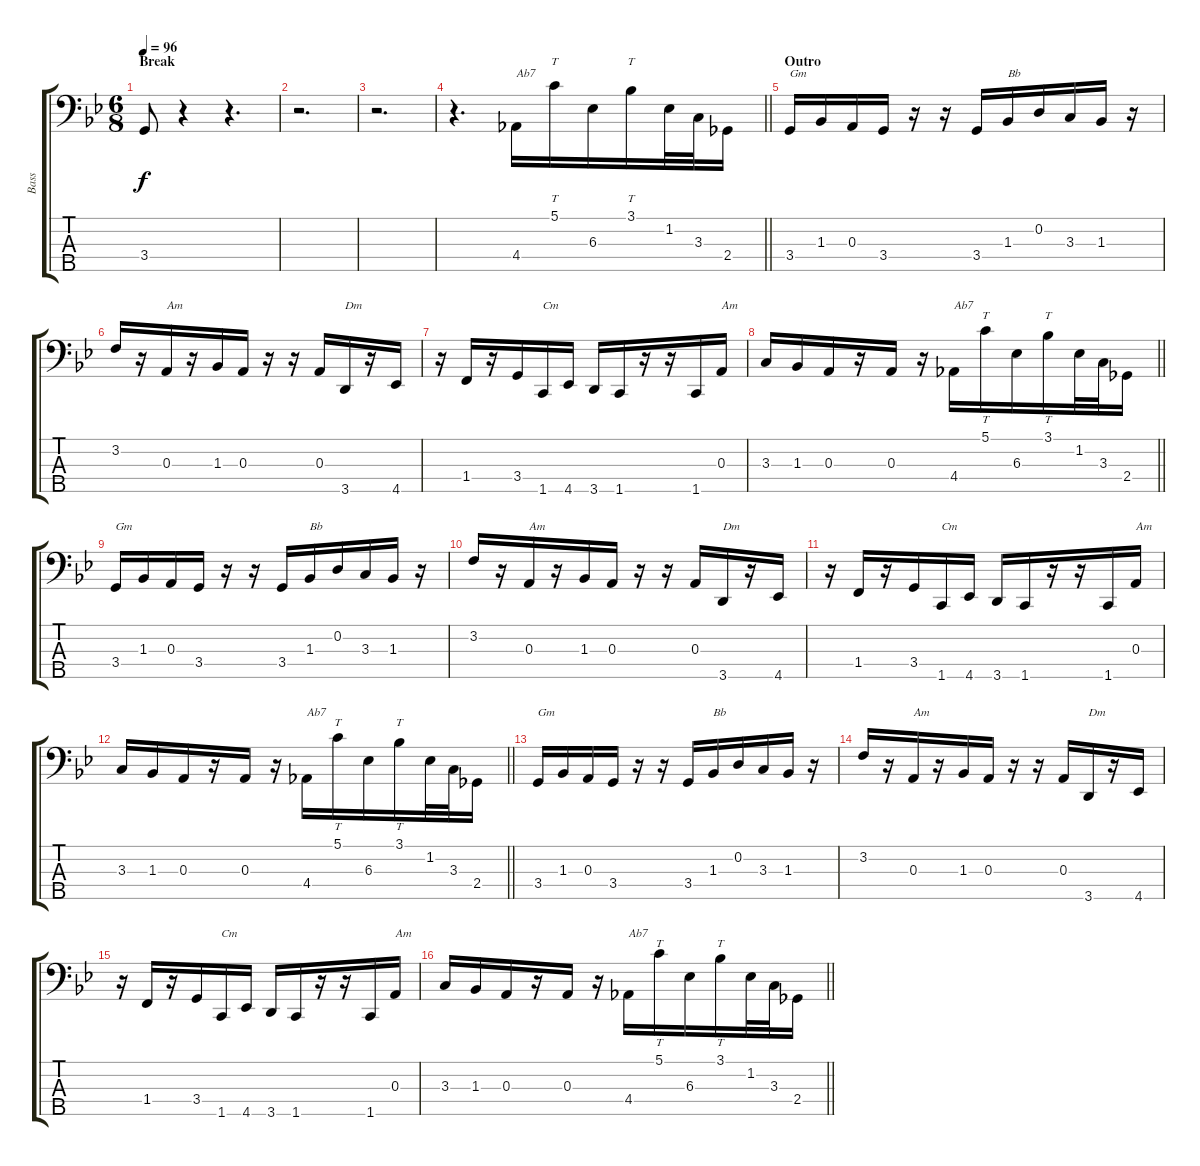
\track ("Bass" "Bass") {instrument electricbassfinger}
\staff {score tabs}
\tuning (G2 D2 A1 E1 B0) {hide}
\ts (6 8)
\section ("" "Break")
\tempo 96
\clef f4
\ks gminor
3.4.8{dy f} r.4 r.4{d} |
r.2{d} |
r.2{d} |
\barLineRight lightlight
r.4{d} 4.4.16{txt "Ab7"} 5.1.16{tt} 6.3.16 3.1.16{tt} 1.2.32 3.3.32 2.4.16 |
\section ("" "Outro")
3.4.16{txt "Gm" volume 8} 1.3.16 0.3.16 3.4.16 r.16 r.16 3.4.16 1.3.16{txt "Bb"} 0.2.16 3.3.16 1.3.16 r.16 |
3.2.16 r.16 0.3.16{txt "Am"} r.16 1.3.16 0.3.16 r.16 r.16 0.3.16 3.5.16{txt "Dm"} r.16 4.5.16 |
r.16 1.4.16 r.16 3.4.16 1.5.16{txt "Cm"} 4.5.16 3.5.16 1.5.16 r.16 r.16 1.5.16 0.3.16{txt "Am"} |
\barLineRight lightlight
3.3.16 1.3.16 0.3.16 r.16 0.3.16 r.16 4.4.16{txt "Ab7"} 5.1.16{tt} 6.3.16 3.1.16{tt} 1.2.32 3.3.32 2.4.16 |
3.4.16{txt "Gm"} 1.3.16 0.3.16 3.4.16 r.16 r.16 3.4.16 1.3.16{txt "Bb"} 0.2.16 3.3.16 1.3.16 r.16 |
3.2.16 r.16 0.3.16{txt "Am"} r.16 1.3.16 0.3.16 r.16 r.16 0.3.16 3.5.16{txt "Dm"} r.16 4.5.16 |
r.16 1.4.16 r.16 3.4.16 1.5.16{txt "Cm"} 4.5.16 3.5.16 1.5.16 r.16 r.16 1.5.16 0.3.16{txt "Am"} |
\barLineRight lightlight
3.3.16 1.3.16 0.3.16 r.16 0.3.16 r.16 4.4.16{txt "Ab7"} 5.1.16{tt} 6.3.16 3.1.16{tt} 1.2.32 3.3.32 2.4.16 |
3.4.16{txt "Gm" volume 0} 1.3.16 0.3.16 3.4.16 r.16 r.16 3.4.16 1.3.16{txt "Bb"} 0.2.16 3.3.16 1.3.16 r.16 |
3.2.16 r.16 0.3.16{txt "Am"} r.16 1.3.16 0.3.16 r.16 r.16 0.3.16 3.5.16{txt "Dm"} r.16 4.5.16 |
r.16 1.4.16 r.16 3.4.16 1.5.16{txt "Cm"} 4.5.16 3.5.16 1.5.16 r.16 r.16 1.5.16 0.3.16{txt "Am"} |
\barLineRight lightlight
3.3.16 1.3.16 0.3.16 r.16 0.3.16 r.16 4.4.16{txt "Ab7"} 5.1.16{tt} 6.3.16 3.1.16{tt} 1.2.32 3.3.32 2.4.16
